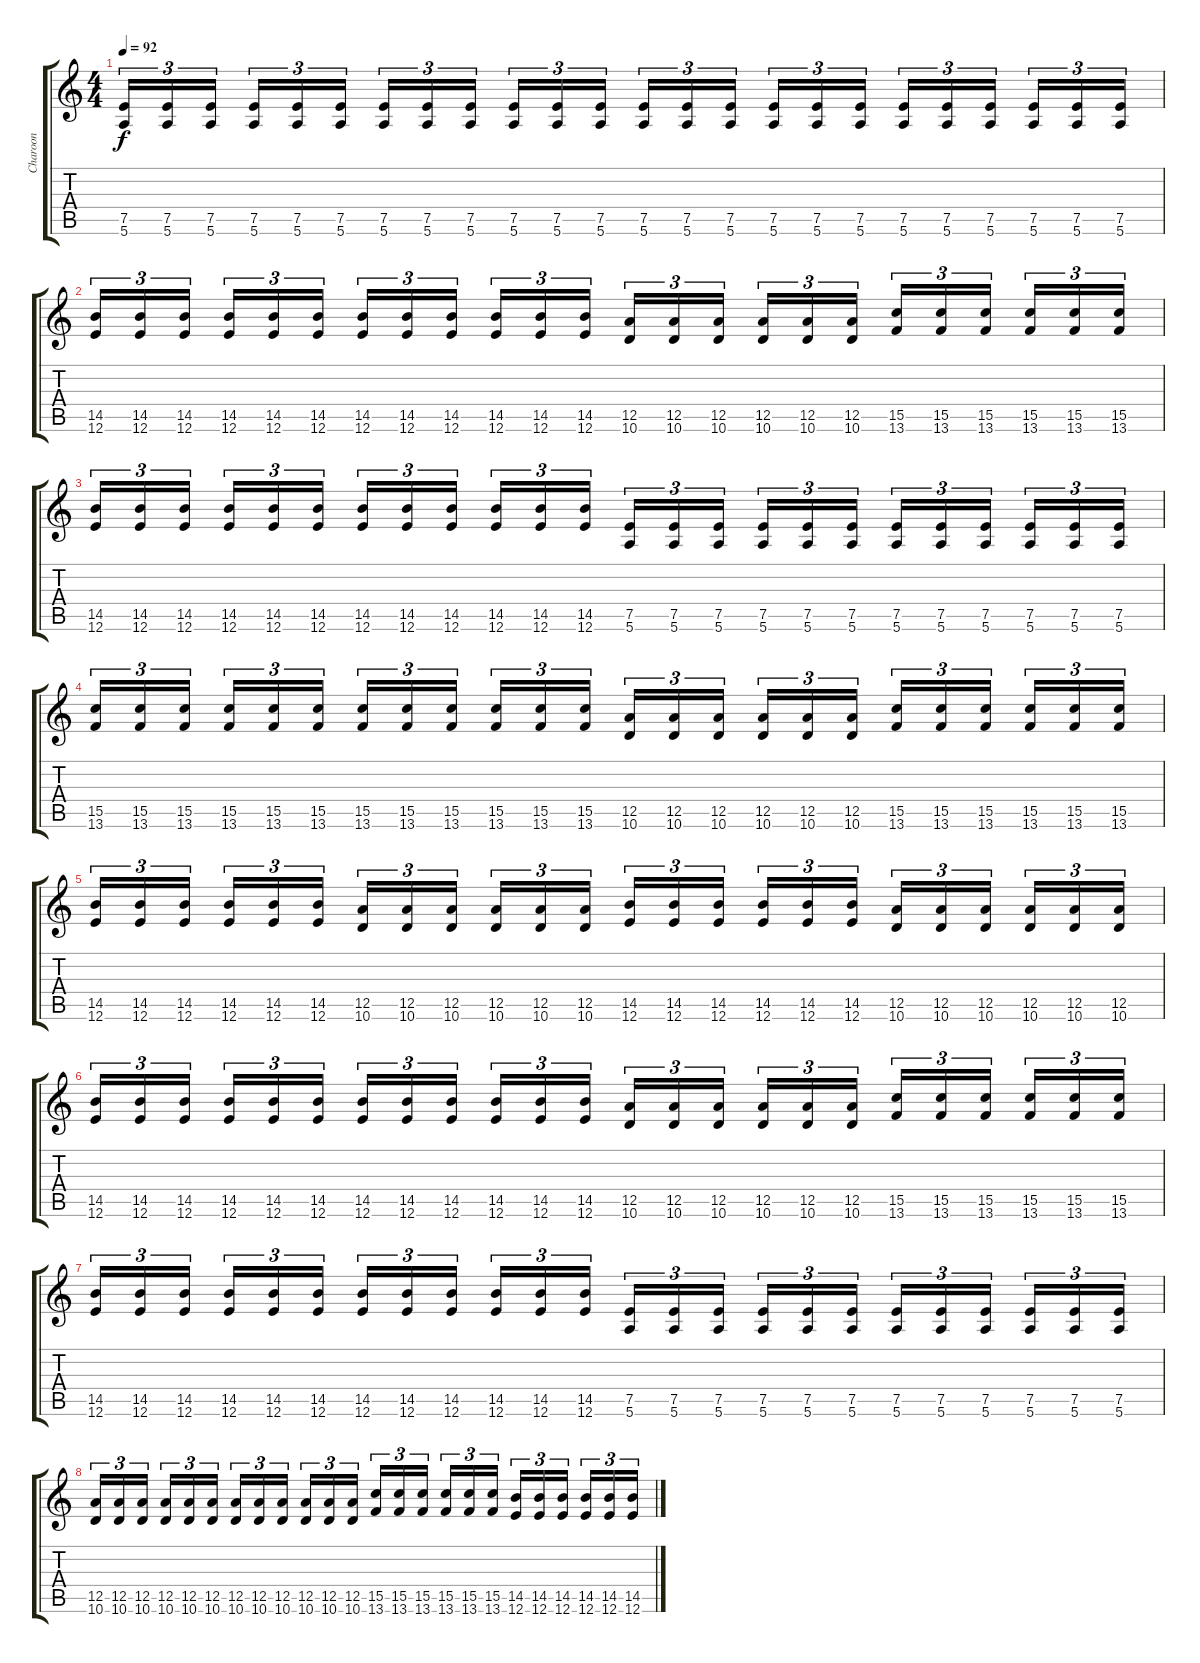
\track ("Charoon " "Charoon ") {instrument distortionguitar}
\staff {score tabs}
\tuning (E4 B3 G3 D3 A2 E2) {hide}
\ts (4 4)
\tempo 92
\clef g2
\ks c
(7.5 5.6).16{tu (3 2) dy f} (7.5 5.6).16{tu (3 2)} (7.5 5.6).16{tu (3 2)} (7.5 5.6).16{tu (3 2)} (7.5 5.6).16{tu (3 2)} (7.5 5.6).16{tu (3 2)} (7.5 5.6).16{tu (3 2)} (7.5 5.6).16{tu (3 2)} (7.5 5.6).16{tu (3 2)} (7.5 5.6).16{tu (3 2)} (7.5 5.6).16{tu (3 2)} (7.5 5.6).16{tu (3 2)} (7.5 5.6).16{tu (3 2)} (7.5 5.6).16{tu (3 2)} (7.5 5.6).16{tu (3 2)} (7.5 5.6).16{tu (3 2)} (7.5 5.6).16{tu (3 2)} (7.5 5.6).16{tu (3 2)} (7.5 5.6).16{tu (3 2)} (7.5 5.6).16{tu (3 2)} (7.5 5.6).16{tu (3 2)} (7.5 5.6).16{tu (3 2)} (7.5 5.6).16{tu (3 2)} (7.5 5.6).16{tu (3 2)} |
(14.5 12.6).16{tu (3 2)} (14.5 12.6).16{tu (3 2)} (14.5 12.6).16{tu (3 2)} (14.5 12.6).16{tu (3 2)} (14.5 12.6).16{tu (3 2)} (14.5 12.6).16{tu (3 2)} (14.5 12.6).16{tu (3 2)} (14.5 12.6).16{tu (3 2)} (14.5 12.6).16{tu (3 2)} (14.5 12.6).16{tu (3 2)} (14.5 12.6).16{tu (3 2)} (14.5 12.6).16{tu (3 2)} (12.5 10.6).16{tu (3 2)} (12.5 10.6).16{tu (3 2)} (12.5 10.6).16{tu (3 2)} (12.5 10.6).16{tu (3 2)} (12.5 10.6).16{tu (3 2)} (12.5 10.6).16{tu (3 2)} (15.5 13.6).16{tu (3 2)} (15.5 13.6).16{tu (3 2)} (15.5 13.6).16{tu (3 2)} (15.5 13.6).16{tu (3 2)} (15.5 13.6).16{tu (3 2)} (15.5 13.6).16{tu (3 2)} |
(14.5 12.6).16{tu (3 2)} (14.5 12.6).16{tu (3 2)} (14.5 12.6).16{tu (3 2)} (14.5 12.6).16{tu (3 2)} (14.5 12.6).16{tu (3 2)} (14.5 12.6).16{tu (3 2)} (14.5 12.6).16{tu (3 2)} (14.5 12.6).16{tu (3 2)} (14.5 12.6).16{tu (3 2)} (14.5 12.6).16{tu (3 2)} (14.5 12.6).16{tu (3 2)} (14.5 12.6).16{tu (3 2)} (7.5 5.6).16{tu (3 2)} (7.5 5.6).16{tu (3 2)} (7.5 5.6).16{tu (3 2)} (7.5 5.6).16{tu (3 2)} (7.5 5.6).16{tu (3 2)} (7.5 5.6).16{tu (3 2)} (7.5 5.6).16{tu (3 2)} (7.5 5.6).16{tu (3 2)} (7.5 5.6).16{tu (3 2)} (7.5 5.6).16{tu (3 2)} (7.5 5.6).16{tu (3 2)} (7.5 5.6).16{tu (3 2)} |
(15.5 13.6).16{tu (3 2)} (15.5 13.6).16{tu (3 2)} (15.5 13.6).16{tu (3 2)} (15.5 13.6).16{tu (3 2)} (15.5 13.6).16{tu (3 2)} (15.5 13.6).16{tu (3 2)} (15.5 13.6).16{tu (3 2)} (15.5 13.6).16{tu (3 2)} (15.5 13.6).16{tu (3 2)} (15.5 13.6).16{tu (3 2)} (15.5 13.6).16{tu (3 2)} (15.5 13.6).16{tu (3 2)} (12.5 10.6).16{tu (3 2)} (12.5 10.6).16{tu (3 2)} (12.5 10.6).16{tu (3 2)} (12.5 10.6).16{tu (3 2)} (12.5 10.6).16{tu (3 2)} (12.5 10.6).16{tu (3 2)} (15.5 13.6).16{tu (3 2)} (15.5 13.6).16{tu (3 2)} (15.5 13.6).16{tu (3 2)} (15.5 13.6).16{tu (3 2)} (15.5 13.6).16{tu (3 2)} (15.5 13.6).16{tu (3 2)} |
(14.5 12.6).16{tu (3 2)} (14.5 12.6).16{tu (3 2)} (14.5 12.6).16{tu (3 2)} (14.5 12.6).16{tu (3 2)} (14.5 12.6).16{tu (3 2)} (14.5 12.6).16{tu (3 2)} (12.5 10.6).16{tu (3 2)} (12.5 10.6).16{tu (3 2)} (12.5 10.6).16{tu (3 2)} (12.5 10.6).16{tu (3 2)} (12.5 10.6).16{tu (3 2)} (12.5 10.6).16{tu (3 2)} (14.5 12.6).16{tu (3 2)} (14.5 12.6).16{tu (3 2)} (14.5 12.6).16{tu (3 2)} (14.5 12.6).16{tu (3 2)} (14.5 12.6).16{tu (3 2)} (14.5 12.6).16{tu (3 2)} (12.5 10.6).16{tu (3 2)} (12.5 10.6).16{tu (3 2)} (12.5 10.6).16{tu (3 2)} (12.5 10.6).16{tu (3 2)} (12.5 10.6).16{tu (3 2)} (12.5 10.6).16{tu (3 2)} |
(14.5 12.6).16{tu (3 2)} (14.5 12.6).16{tu (3 2)} (14.5 12.6).16{tu (3 2)} (14.5 12.6).16{tu (3 2)} (14.5 12.6).16{tu (3 2)} (14.5 12.6).16{tu (3 2)} (14.5 12.6).16{tu (3 2)} (14.5 12.6).16{tu (3 2)} (14.5 12.6).16{tu (3 2)} (14.5 12.6).16{tu (3 2)} (14.5 12.6).16{tu (3 2)} (14.5 12.6).16{tu (3 2)} (12.5 10.6).16{tu (3 2)} (12.5 10.6).16{tu (3 2)} (12.5 10.6).16{tu (3 2)} (12.5 10.6).16{tu (3 2)} (12.5 10.6).16{tu (3 2)} (12.5 10.6).16{tu (3 2)} (15.5 13.6).16{tu (3 2)} (15.5 13.6).16{tu (3 2)} (15.5 13.6).16{tu (3 2)} (15.5 13.6).16{tu (3 2)} (15.5 13.6).16{tu (3 2)} (15.5 13.6).16{tu (3 2)} |
(14.5 12.6).16{tu (3 2)} (14.5 12.6).16{tu (3 2)} (14.5 12.6).16{tu (3 2)} (14.5 12.6).16{tu (3 2)} (14.5 12.6).16{tu (3 2)} (14.5 12.6).16{tu (3 2)} (14.5 12.6).16{tu (3 2)} (14.5 12.6).16{tu (3 2)} (14.5 12.6).16{tu (3 2)} (14.5 12.6).16{tu (3 2)} (14.5 12.6).16{tu (3 2)} (14.5 12.6).16{tu (3 2)} (7.5 5.6).16{tu (3 2)} (7.5 5.6).16{tu (3 2)} (7.5 5.6).16{tu (3 2)} (7.5 5.6).16{tu (3 2)} (7.5 5.6).16{tu (3 2)} (7.5 5.6).16{tu (3 2)} (7.5 5.6).16{tu (3 2)} (7.5 5.6).16{tu (3 2)} (7.5 5.6).16{tu (3 2)} (7.5 5.6).16{tu (3 2)} (7.5 5.6).16{tu (3 2)} (7.5 5.6).16{tu (3 2)} |
(12.5 10.6).16{tu (3 2)} (12.5 10.6).16{tu (3 2)} (12.5 10.6).16{tu (3 2)} (12.5 10.6).16{tu (3 2)} (12.5 10.6).16{tu (3 2)} (12.5 10.6).16{tu (3 2)} (12.5 10.6).16{tu (3 2)} (12.5 10.6).16{tu (3 2)} (12.5 10.6).16{tu (3 2)} (12.5 10.6).16{tu (3 2)} (12.5 10.6).16{tu (3 2)} (12.5 10.6).16{tu (3 2)} (15.5 13.6).16{tu (3 2)} (15.5 13.6).16{tu (3 2)} (15.5 13.6).16{tu (3 2)} (15.5 13.6).16{tu (3 2)} (15.5 13.6).16{tu (3 2)} (15.5 13.6).16{tu (3 2)} (14.5 12.6).16{tu (3 2)} (14.5 12.6).16{tu (3 2)} (14.5 12.6).16{tu (3 2)} (14.5 12.6).16{tu (3 2)} (14.5 12.6).16{tu (3 2)} (14.5 12.6).16{tu (3 2)}
